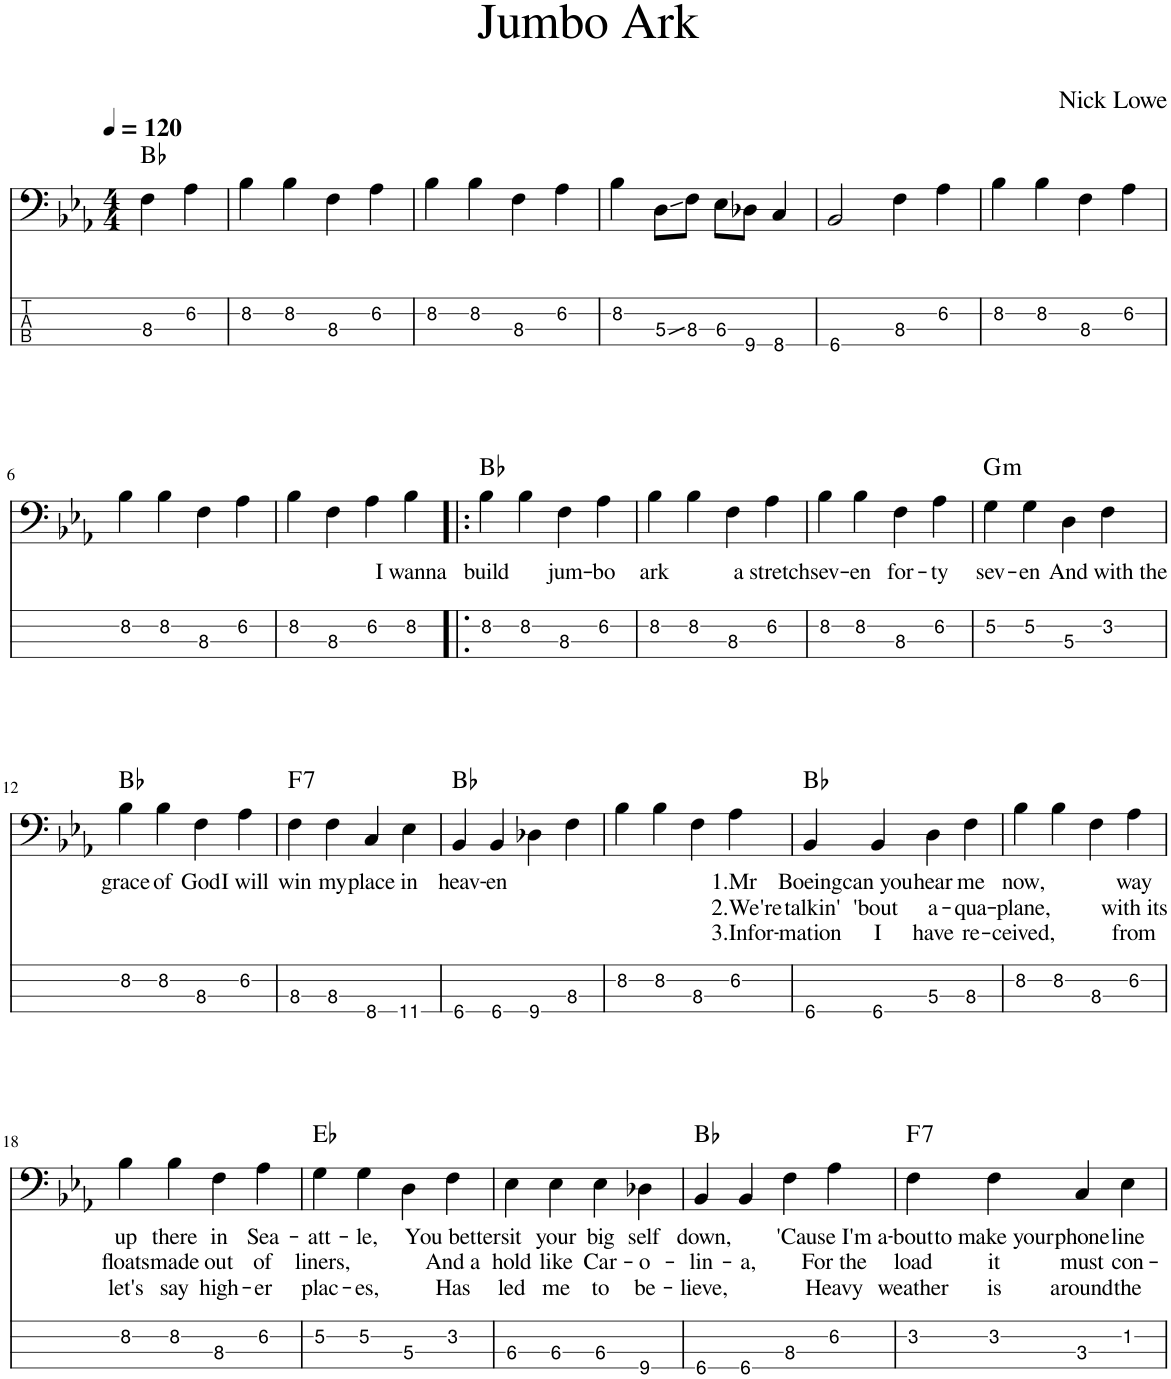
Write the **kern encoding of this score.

**kern	**kern	**text	**text	**text	**harte
*part1	*part1	*part1	*part1	*part1	*part1
*staff2	*staff1	*staff1	*staff1	*staff1	*
*I"Electric Bass	*	*	*	*	*
*I'El. B.	*	*	*	*	*
*stria4	*	*	*	*	*
*	*clefF4	*	*	*	*
*Trd7c12	*Trd7c12	*	*	*	*
*k[b-e-a-]	*k[b-e-a-]	*	*	*	*
*M4/4	*M4/4	*	*	*	*
*MM120	*MM120	*	*	*	*
=	=	=	=	=	=
!	!	!	!	!	!LO:H:kt=♭
4F	4F\	.	.	.	.
4A-	4A-\	.	.	.	.
=1	=1	=1	=1	=1	=1
4B-	4B-\	.	.	.	.
4B-	4B-\	.	.	.	.
4F	4F\	.	.	.	.
4A-	4A-\	.	.	.	.
=2	=2	=2	=2	=2	=2
4B-	4B-\	.	.	.	.
4B-	4B-\	.	.	.	.
4F	4F\	.	.	.	.
4A-	4A-\	.	.	.	.
=3	=3	=3	=3	=3	=3
4B-	4B-\	.	.	.	.
8DL	8D\L	.	.	.	.
8FJ	8F\J	.	.	.	.
8E-L	8E-\L	.	.	.	.
8D-J	8D-X\J	.	.	.	.
4C	4C/	.	.	.	.
=4	=4	=4	=4	=4	=4
2BB-	2BB-/	.	.	.	.
4F	4F\	.	.	.	.
4A-	4A-\	.	.	.	.
=5	=5	=5	=5	=5	=5
4B-	4B-\	.	.	.	.
4B-	4B-\	.	.	.	.
4F	4F\	.	.	.	.
4A-	4A-\	.	.	.	.
!!LO:LB:g=z
=6	=6	=6	=6	=6	=6
4B-	4B-\	.	.	.	.
4B-	4B-\	.	.	.	.
4F	4F\	.	.	.	.
4A-	4A-\	.	.	.	.
=7	=7	=7	=7	=7	=7
4B-	4B-\	.	.	.	.
4F	4F\	.	.	.	.
4A-	4A-\	.	.	.	.
!	!	!LO:LY:b	!	!	!
4B-	4B-\	I wanna	.	.	.
=8!|:	=8!|:	=8!|:	=8!|:	=8!|:	=8!|:
!	!	!LO:LY:b	!	!	!LO:H:kt=♭
4B-	4B-\	build	.	.	.
4B-	4B-\	.	.	.	.
!	!	!LO:LY:b	!	!	!
4F	4F\	jum-	.	.	.
!	!	!LO:LY:b	!	!	!
4A-	4A-\	-bo	.	.	.
=9	=9	=9	=9	=9	=9
!	!	!LO:LY:b	!	!	!
4B-	4B-\	ark	.	.	.
4B-	4B-\	.	.	.	.
4F	4F\	.	.	.	.
!	!	!LO:LY:b	!	!	!
4A-	4A-\	a stretch	.	.	.
=10	=10	=10	=10	=10	=10
!	!	!LO:LY:b	!	!	!
4B-	4B-\	sev-	.	.	.
!	!	!LO:LY:b	!	!	!
4B-	4B-\	-en	.	.	.
!	!	!LO:LY:b	!	!	!
4F	4F\	for-	.	.	.
!	!	!LO:LY:b	!	!	!
4A-	4A-\	-ty	.	.	.
=11	=11	=11	=11	=11	=11
!	!	!LO:LY:b	!	!	!LO:H:kt=m
4G	4G\	sev-	.	.	G:min
!	!	!LO:LY:b	!	!	!
4G	4G\	-en	.	.	.
4D	4D\	.	.	.	.
!	!	!LO:LY:b	!	!	!
4F	4F\	And with the	.	.	.
!!LO:LB:g=z
=12	=12	=12	=12	=12	=12
!	!	!LO:LY:b	!	!	!LO:H:kt=♭
4B-	4B-\	grace	.	.	.
!	!	!LO:LY:b	!	!	!
4B-	4B-\	of	.	.	.
!	!	!LO:LY:b	!	!	!
4F	4F\	God	.	.	.
!	!	!LO:LY:b	!	!	!
4A-	4A-\	I will	.	.	.
=13	=13	=13	=13	=13	=13
!	!	!LO:LY:b	!	!	!LO:H:kt=7
4F	4F\	win	.	.	F:7
!	!	!LO:LY:b	!	!	!
4F	4F\	my	.	.	.
!	!	!LO:LY:b	!	!	!
4C	4C/	place	.	.	.
!	!	!LO:LY:b	!	!	!
4E-	4E-\	in	.	.	.
=14	=14	=14	=14	=14	=14
!	!	!LO:LY:b	!	!	!LO:H:kt=♭
4BB-	4BB-/	heav-	.	.	.
!	!	!LO:LY:b	!	!	!
4BB-	4BB-/	-en	.	.	.
4D-	4D-X\	.	.	.	.
4F	4F\	.	.	.	.
=15	=15	=15	=15	=15	=15
4B-	4B-\	.	.	.	.
4B-	4B-\	.	.	.	.
4F	4F\	.	.	.	.
!	!	!LO:LY:b	!LO:LY:b	!LO:LY:b	!
4A-	4A-\	1.Mr	2.We're	3.Infor-	.
=16	=16	=16	=16	=16	=16
!	!	!LO:LY:b	!LO:LY:b	!LO:LY:b	!LO:H:kt=♭
4BB-	4BB-/	Boeing	talkin'	-mation	.
!	!	!LO:LY:b	!LO:LY:b	!LO:LY:b	!
4BB-	4BB-/	can you	'bout	I	.
!	!	!LO:LY:b	!LO:LY:b	!LO:LY:b	!
4D	4D\	hear	a-	have	.
!	!	!LO:LY:b	!LO:LY:b	!LO:LY:b	!
4F	4F\	me	-qua-	re-	.
=17	=17	=17	=17	=17	=17
!	!	!LO:LY:b	!LO:LY:b	!LO:LY:b	!
4B-	4B-\	now,	-plane,	-ceived,	.
4B-	4B-\	.	.	.	.
4F	4F\	.	.	.	.
!	!	!LO:LY:b	!LO:LY:b	!LO:LY:b	!
4A-	4A-\	way	with its	from	.
!!LO:LB:g=z
=18	=18	=18	=18	=18	=18
!	!	!LO:LY:b	!LO:LY:b	!LO:LY:b	!
4B-	4B-\	up	floats	let's	.
!	!	!LO:LY:b	!LO:LY:b	!LO:LY:b	!
4B-	4B-\	there	made	say	.
!	!	!LO:LY:b	!LO:LY:b	!LO:LY:b	!
4F	4F\	in	out	high-	.
!	!	!LO:LY:b	!LO:LY:b	!LO:LY:b	!
4A-	4A-\	Sea-	of	-er	.
=19	=19	=19	=19	=19	=19
!	!	!LO:LY:b	!LO:LY:b	!LO:LY:b	!
4G	4G\	-att-	liners,	plac-	Eb:maj
!	!	!LO:LY:b	!	!LO:LY:b	!
4G	4G\	-le,	.	-es,	.
4D	4D\	.	.	.	.
!	!	!LO:LY:b	!LO:LY:b	!LO:LY:b	!
4F	4F\	You better	And a	Has	.
=20	=20	=20	=20	=20	=20
!	!	!LO:LY:b	!LO:LY:b	!LO:LY:b	!
4E-	4E-\	sit	hold	led	.
!	!	!LO:LY:b	!LO:LY:b	!LO:LY:b	!
4E-	4E-\	your	like	me	.
!	!	!LO:LY:b	!LO:LY:b	!LO:LY:b	!
4E-	4E-\	big	Car-	to	.
!	!	!LO:LY:b	!LO:LY:b	!LO:LY:b	!
4D-	4D-X\	self	-o-	be-	.
=21	=21	=21	=21	=21	=21
!	!	!LO:LY:b	!LO:LY:b	!LO:LY:b	!LO:H:kt=♭
4BB-	4BB-/	down,	-lin-	-lieve,	.
!	!	!	!LO:LY:b	!	!
4BB-	4BB-/	.	-a,	.	.
4F	4F\	.	.	.	.
!	!	!LO:LY:b	!LO:LY:b	!LO:LY:b	!
4A-	4A-\	'Cause I'm a-	For the	Heavy	.
=22	=22	=22	=22	=22	=22
!	!	!LO:LY:b	!LO:LY:b	!LO:LY:b	!LO:H:kt=7
4F	4F\	-bout	load	weather	F:7
!	!	!LO:LY:b	!LO:LY:b	!LO:LY:b	!
4F	4F\	to make your	it	is	.
!	!	!LO:LY:b	!LO:LY:b	!LO:LY:b	!
4C	4C/	phone	must	around	.
!	!	!LO:LY:b	!LO:LY:b	!LO:LY:b	!
4E-	4E-\	line	con-	the	.
=	=	=	=	=	=
*-	*-	*-	*-	*-	*-
